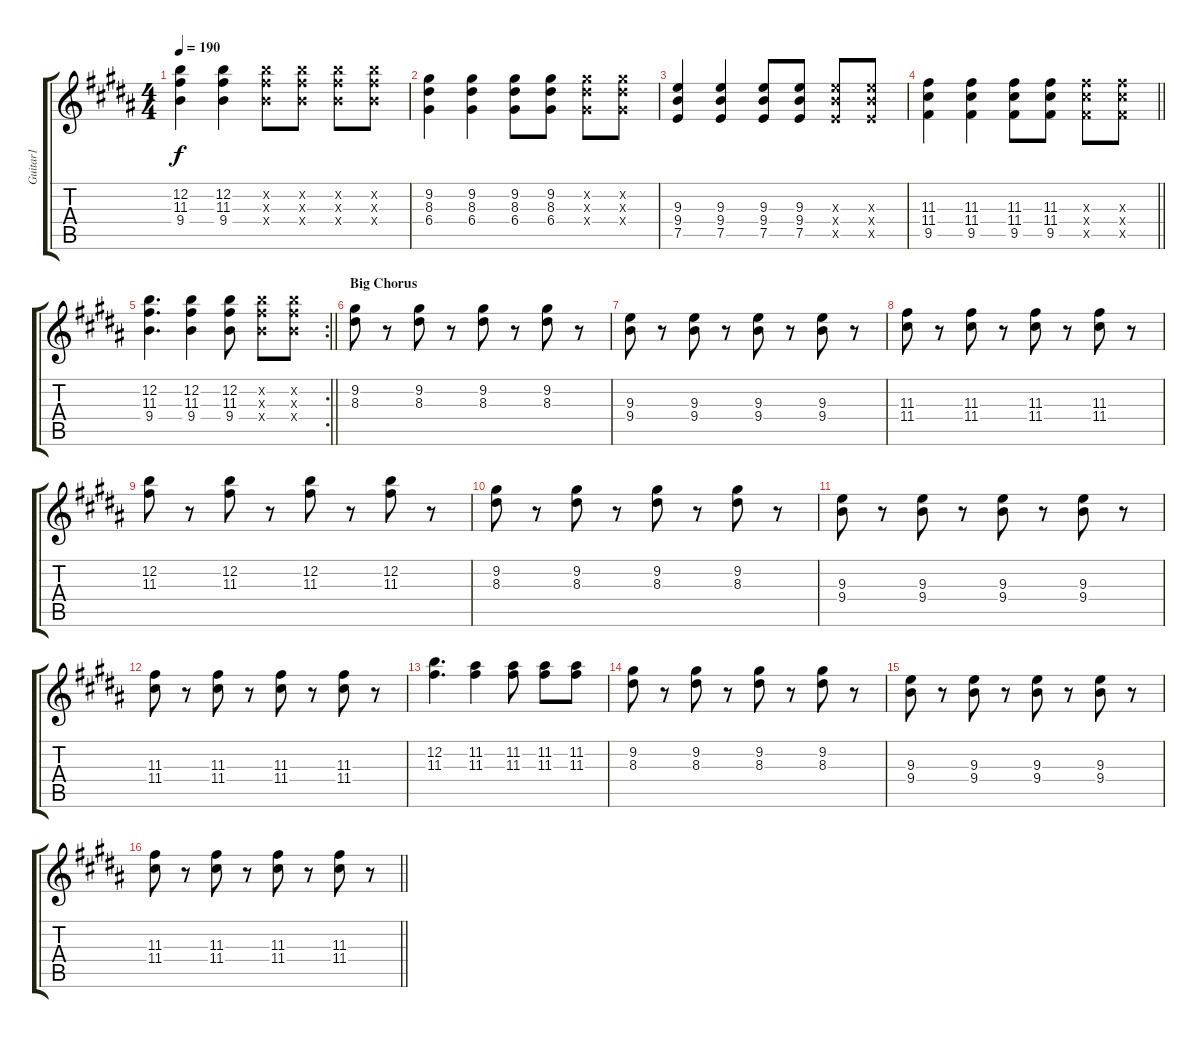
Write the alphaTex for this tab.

\track ("Guitar1" "Guitar1") {instrument overdrivenguitar}
\staff {score tabs}
\tuning (E4 B3 G3 D3 A2 E2) {hide}
\ts (4 4)
\tempo 190
\clef g2
\ks b
(12.2 11.3 9.4).4{dy f} (12.2 11.3 9.4).4 (12.2{x} 11.3{x} 9.4{x}).8 (12.2{x} 11.3{x} 9.4{x}).8 (12.2{x} 11.3{x} 9.4{x}).8 (12.2{x} 11.3{x} 9.4{x}).8 |
(9.2 8.3 6.4).4 (9.2 8.3 6.4).4 (9.2 8.3 6.4).8 (9.2 8.3 6.4).8 (9.2{x} 8.3{x} 6.4{x}).8 (9.2{x} 8.3{x} 6.4{x}).8 |
(9.3 9.4 7.5).4 (9.3 9.4 7.5).4 (9.3 9.4 7.5).8 (9.3 9.4 7.5).8 (9.3{x} 9.4{x} 7.5{x}).8 (9.3{x} 9.4{x} 7.5{x}).8 |
\barLineRight lightlight
(11.3 11.4 9.5).4 (11.3 11.4 9.5).4 (11.3 11.4 9.5).8 (11.3 11.4 9.5).8 (11.3{x} 11.4{x} 9.5{x}).8 (11.3{x} 11.4{x} 9.5{x}).8 |
\rc 2
\barLineRight lightlight
(12.2 11.3 9.4).4{d} (12.2 11.3 9.4).4 (12.2 11.3 9.4).8 (12.2{x} 11.3{x} 9.4{x}).8 (12.2{x} 11.3{x} 9.4{x}).8 |
\section ("" "Big Chorus")
(9.2 8.3).8 r.8 (9.2 8.3).8 r.8 (9.2 8.3).8 r.8 (9.2 8.3).8 r.8 |
(9.3 9.4).8 r.8 (9.3 9.4).8 r.8 (9.3 9.4).8 r.8 (9.3 9.4).8 r.8 |
(11.3 11.4).8 r.8 (11.3 11.4).8 r.8 (11.3 11.4).8 r.8 (11.3 11.4).8 r.8 |
(12.2 11.3).8 r.8 (12.2 11.3).8 r.8 (12.2 11.3).8 r.8 (12.2 11.3).8 r.8 |
(9.2 8.3).8 r.8 (9.2 8.3).8 r.8 (9.2 8.3).8 r.8 (9.2 8.3).8 r.8 |
(9.3 9.4).8 r.8 (9.3 9.4).8 r.8 (9.3 9.4).8 r.8 (9.3 9.4).8 r.8 |
(11.3 11.4).8 r.8 (11.3 11.4).8 r.8 (11.3 11.4).8 r.8 (11.3 11.4).8 r.8 |
(12.2 11.3).4{d} (11.2 11.3).4 (11.2 11.3).8 (11.2 11.3).8 (11.2 11.3).8 |
(9.2 8.3).8 r.8 (9.2 8.3).8 r.8 (9.2 8.3).8 r.8 (9.2 8.3).8 r.8 |
(9.3 9.4).8 r.8 (9.3 9.4).8 r.8 (9.3 9.4).8 r.8 (9.3 9.4).8 r.8 |
\barLineRight lightlight
(11.3 11.4).8 r.8 (11.3 11.4).8 r.8 (11.3 11.4).8 r.8 (11.3 11.4).8 r.8
